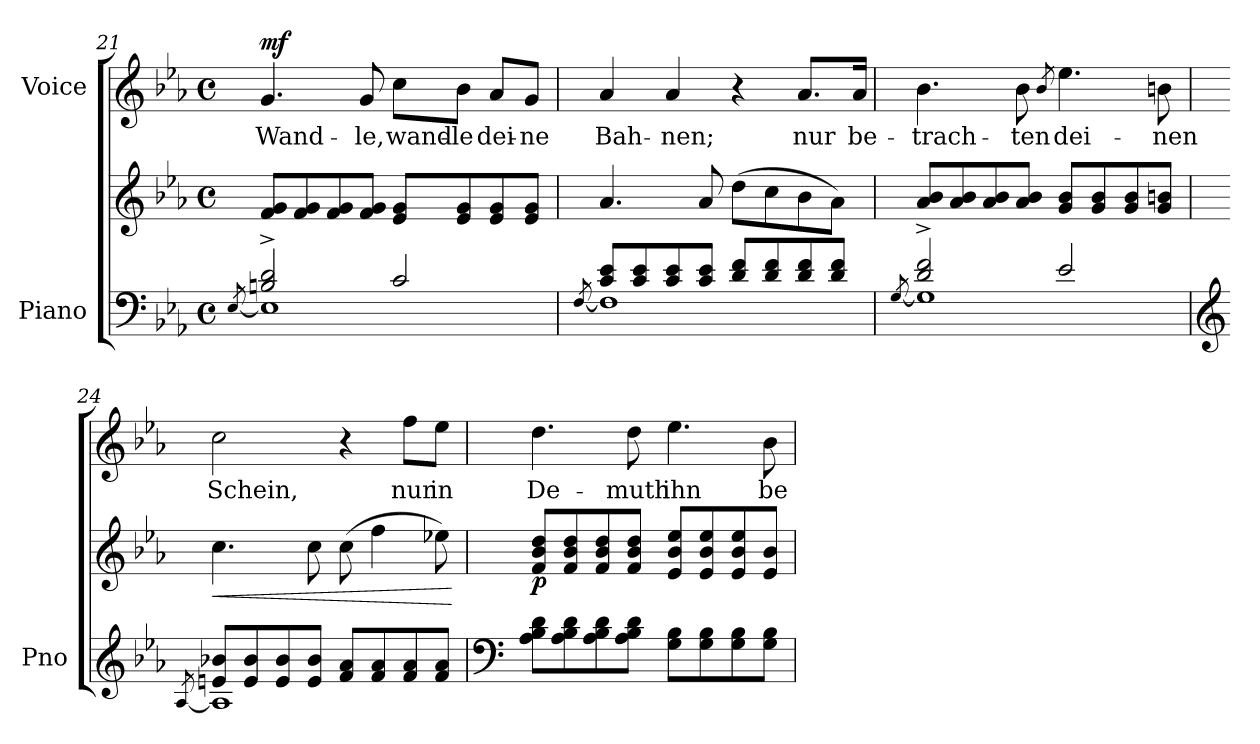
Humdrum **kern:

**kern	**kern	**dynam	**kern	**text	**dynam
*part2	*part2	*part2	*part1	*part1	*part1
*staff3	*staff2	*staff2/3	*staff1	*staff1	*staff1
*I"Piano	*	*	*I"Voice	*	*
*I'Pno	*	*	*	*	*
*clefF4	*clefG2	*	*clefG2	*	*
*k[b-e-a-]	*k[b-e-a-]	*	*k[b-e-a-]	*	*
*M4/4	*M4/4	*	*M4/4	*	*
*met(c)	*met(c)	*	*met(c)	*	*
=21	=21	=21	=21	=21	=21
*^	*	*	*	*	*
.	[8qE-/	.	.	.	.	.
!	!	!	!	!	!LO:LY:b	!LO:DY:a
2Bn/^ 2d/^	1E-]	8f/ 8g/L	.	4.g/	Wand-	mf
.	.	8f/ 8g/	.	.	.	.
.	.	8f/ 8g/	.	.	.	.
!	!	!	!	!	!LO:LY:b	!
.	.	8f/ 8g/J	.	8g/	-le,	.
!	!	!	!	!	!LO:LY:b	!
2c/	.	8e-/ 8g/L	.	8cc\L	wand-	.
!	!	!	!	!	!LO:LY:b	!
.	.	8e-/ 8g/	.	8b-\J	-le	.
!	!	!	!	!	!LO:LY:b	!
.	.	8e-/ 8g/	.	8a-/L	dei-	.
!	!	!	!	!	!LO:LY:b	!
.	.	8e-/ 8g/J	.	8g/J	-ne	.
=22	=22	=22	=22	=22	=22	=22
.	[8qF/	.	.	.	.	.
!	!	!	!	!	!LO:LY:b	!
8c/ 8e-/L	1F]	4.a-/	.	4a-/	Bah-	.
8c/ 8e-/	.	.	.	.	.	.
!	!	!	!	!	!LO:LY:b	!
8c/ 8e-/	.	.	.	4a-/	-nen;	.
8c/ 8e-/J	.	8a-/	.	.	.	.
8d/ 8f/L	.	(8dd\L	.	4r	.	.
8d/ 8f/	.	8cc\	.	.	.	.
!	!	!	!	!	!LO:LY:b	!
8d/ 8f/	.	8b-\	.	8.a-/L	nur	.
8d/ 8f/J	.	8a-\J)	.	.	.	.
!	!	!	!	!	!LO:LY:b	!
.	.	.	.	16a-/Jk	be-	.
=23	=23	=23	=23	=23	=23	=23
.	[8qG/	.	.	.	.	.
!	!	!	!	!	!LO:LY:b	!
2d/^ 2f/^	1G]	8a-/ 8b-/L	.	4.b-\	-trach-	.
.	.	8a-/ 8b-/	.	.	.	.
.	.	8a-/ 8b-/	.	.	.	.
!	!	!	!	!	!LO:LY:b	!
.	.	8a-/ 8b-/J	.	8b-\	-ten	.
.	.	.	.	8qb-/	.	.
!	!	!	!	!	!LO:LY:b	!
2e-/	.	8g/ 8b-/L	.	4.ee-\	dei-	.
.	.	8g/ 8b-/	.	.	.	.
.	.	8g/ 8b-/	.	.	.	.
!	!	!	!	!	!LO:LY:b	!
.	.	8g/ 8bn/J	.	8bn\	-nen	.
!!LO:PB:g=z
=24	=24	=24	=24	=24	=24	=24
*clefG2	*	*	*	*	*	*
.	[8qA-/	.	.	.	.	.
!	!	!	!LO:HP:b	!	!LO:LY:b	!
8en/ 8b-X/L	1A-]	4.cc\	<	2cc\	Schein,	.
8e/ 8b-/	.	.	.	.	.	.
8e/ 8b-/	.	.	.	.	.	.
8e/ 8b-/J	.	8cc\	.	.	.	.
8f/ 8a-/L	.	(8cc\	.	4r	.	.
8f/ 8a-/	.	4ff\	.	.	.	.
!	!	!	!	!	!LO:LY:b	!
8f/ 8a-/	.	.	.	8ff\L	nur	.
!	!	!	!	!	!LO:LY:b	!
8f/ 8a-/J	.	8ee-X\)	.	8ee-\J	in	.
*v	*v	*	*	*	*	*
.	.	[	.	.	.
=25	=25	=25	=25	=25	=25
*clefF4	*	*	*	*	*
!	!	!LO:DY:b	!	!LO:LY:b	!
8A-\ 8B-\ 8d\L	8f/ 8b-/ 8dd/L	p	4.dd\	De-	.
8A-\ 8B-\ 8d\	8f/ 8b-/ 8dd/	.	.	.	.
8A-\ 8B-\ 8d\	8f/ 8b-/ 8dd/	.	.	.	.
!	!	!	!	!LO:LY:b	!
8A-\ 8B-\ 8d\J	8f/ 8b-/ 8dd/J	.	8dd\	-muth	.
!	!	!	!	!LO:LY:b	!
8G\ 8B-\L	8e-/ 8b-/ 8ee-/L	.	4.ee-\	ihn	.
8G\ 8B-\	8e-/ 8b-/ 8ee-/	.	.	.	.
8G\ 8B-\	8e-/ 8b-/ 8ee-/	.	.	.	.
!	!	!	!	!LO:LY:b	!
8G\ 8B-\J	8e-/ 8b-/J	.	8b-\	be-	.
=	=	=	=	=	=
*-	*-	*-	*-	*-	*-
